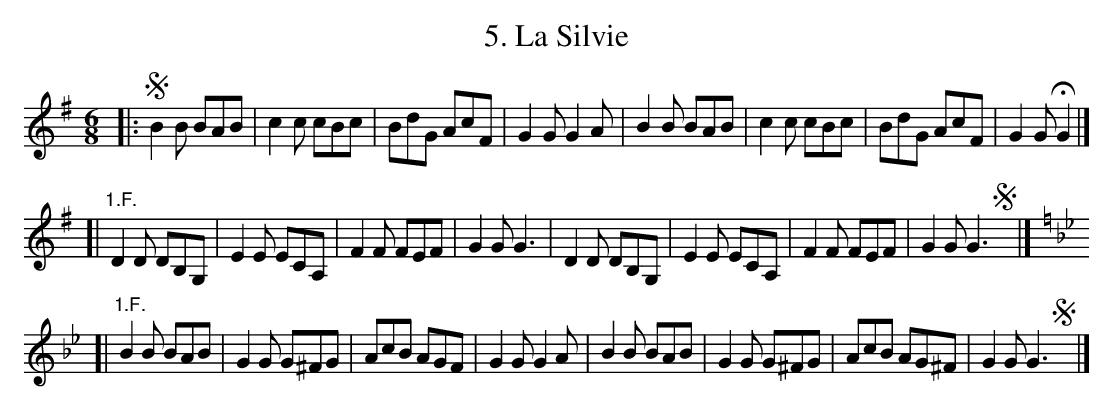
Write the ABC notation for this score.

X:1
T: 5. La Silvie
M: 6/8
L: 1/8
K: G
|:\
!segno!B2B BAB | c2c cBc | BdG AcF | G2G G2A |\
B2B BAB | c2c cBc | BdG AcF | G2G HG2 |]
[| "1.F."\
D2D DB,G, | E2E ECA, | F2F FEF | G2G G3 |\
D2D DB,G, | E2E ECA, | F2F FEF | G2G G3 !segno!y|] [K:Gm]
[| "1.F."\
B2B BAB | G2G G^FG | AcB AGF | G2G G2A |\
B2B BAB | G2G G^FG | AcB AG^F | G2G G3 !segno!y|]
